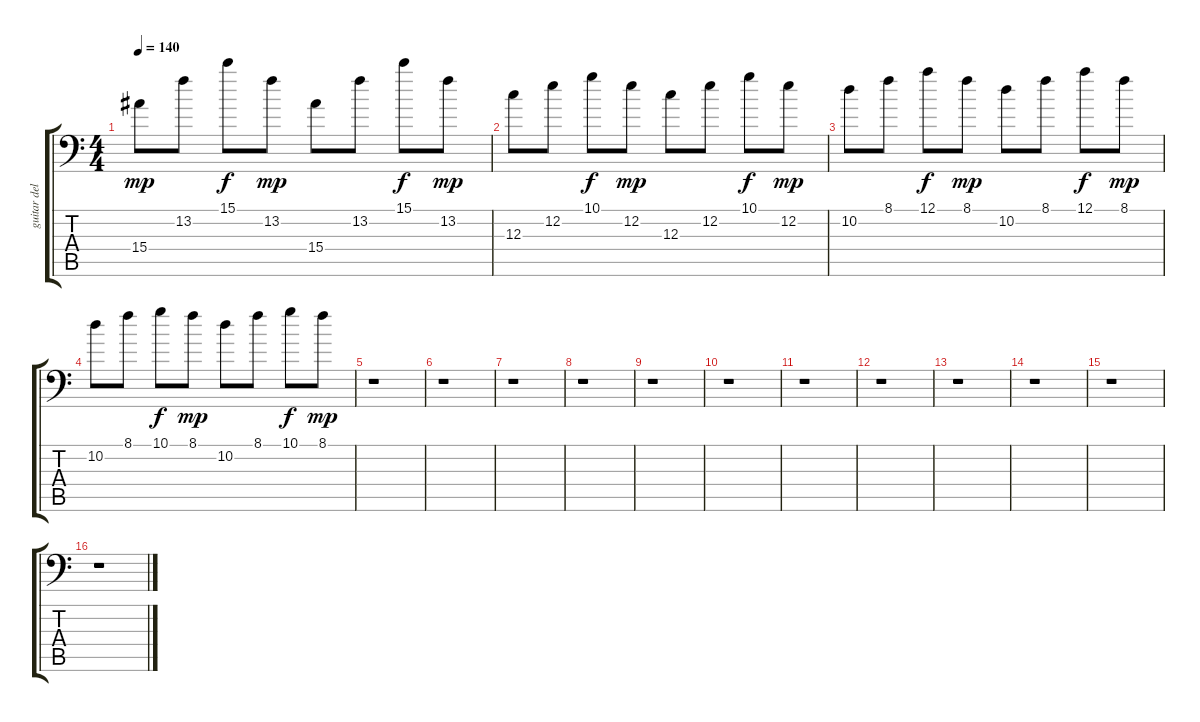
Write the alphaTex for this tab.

\track ("guitar delay" "guitar del") {instrument electricguitarjazz}
\staff {score tabs}
\tuning (A3 E3 C3 G2 D2 G1) {hide}
\ts (4 4)
\tempo 140
\clef f4
\ks c
15.4.8{dy mp} 13.2.8 15.1.8{dy f} 13.2.8{dy mp} 15.4.8 13.2.8 15.1.8{dy f} 13.2.8{dy mp} |
12.3.8 12.2.8 10.1.8{dy f} 12.2.8{dy mp} 12.3.8 12.2.8 10.1.8{dy f} 12.2.8{dy mp} |
10.2.8 8.1.8 12.1.8{dy f} 8.1.8{dy mp} 10.2.8 8.1.8 12.1.8{dy f} 8.1.8{dy mp} |
10.2.8 8.1.8 10.1.8{dy f} 8.1.8{dy mp} 10.2.8 8.1.8 10.1.8{dy f} 8.1.8{dy mp} |
r.1 |
r.1 |
r.1 |
r.1 |
r.1 |
r.1 |
r.1 |
r.1 |
r.1 |
r.1 |
r.1 |
r.1
